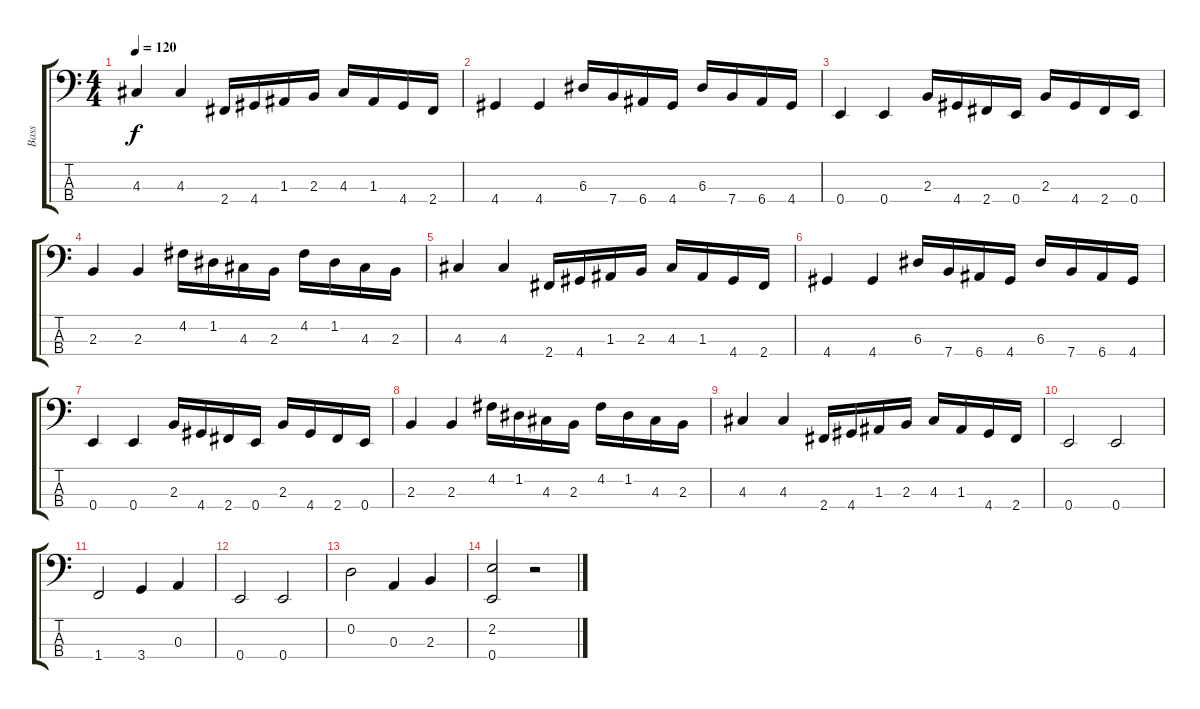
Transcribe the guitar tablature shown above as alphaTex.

\track ("Bass" "Bass") {instrument electricbassfinger}
\staff {score tabs}
\tuning (G2 D2 A1 E1) {hide}
\ts (4 4)
\tempo 120
\clef f4
\ks c
4.3.4{dy f} 4.3.4 2.4.16 4.4.16 1.3.16 2.3.16 4.3.16 1.3.16 4.4.16 2.4.16 |
4.4.4 4.4.4 6.3.16 7.4.16 6.4.16 4.4.16 6.3.16 7.4.16 6.4.16 4.4.16 |
0.4.4 0.4.4 2.3.16 4.4.16 2.4.16 0.4.16 2.3.16 4.4.16 2.4.16 0.4.16 |
2.3.4 2.3.4 4.2.16 1.2.16 4.3.16 2.3.16 4.2.16 1.2.16 4.3.16 2.3.16 |
4.3.4 4.3.4 2.4.16 4.4.16 1.3.16 2.3.16 4.3.16 1.3.16 4.4.16 2.4.16 |
4.4.4 4.4.4 6.3.16 7.4.16 6.4.16 4.4.16 6.3.16 7.4.16 6.4.16 4.4.16 |
0.4.4 0.4.4 2.3.16 4.4.16 2.4.16 0.4.16 2.3.16 4.4.16 2.4.16 0.4.16 |
2.3.4 2.3.4 4.2.16 1.2.16 4.3.16 2.3.16 4.2.16 1.2.16 4.3.16 2.3.16 |
4.3.4 4.3.4 2.4.16 4.4.16 1.3.16 2.3.16 4.3.16 1.3.16 4.4.16 2.4.16 |
0.4.2 0.4.2 |
1.4.2 3.4.4 0.3.4 |
0.4.2 0.4.2 |
0.2.2 0.3.4 2.3.4 |
(2.2 0.4).2 r.2
